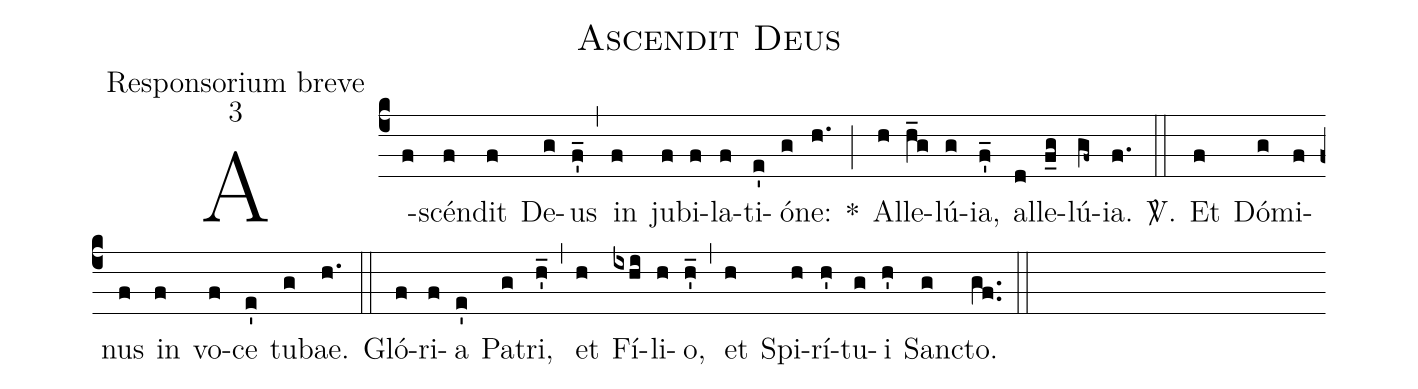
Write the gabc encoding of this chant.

name:Ascendit Deus;
office-part:Responsorium breve;
mode:3;
%%
(c4) A(f)scén(f)dit(f) De(g)us(f'_) (,) in(f) ju(f)bi(f)la(f)ti(e')ó(g)ne:(h.) *(;) Al(h)le(h_g)lú(g)ia,(f'_) al(d)le(f_g)lú(gf~)ia.(f.) <sp>V/</sp>.(::) Et(f) Dó(g)mi(f)nus(f) in(f) vo(f)ce(e') tu(g)bae.(h.) (::) Gló(f)ri(f)a(e') Pa(g)tri,(h'_) (,) et(h) Fí(ixhi)li(h)o,(h'_) (,) et(h) Spi(h)rí(h')tu(g)i(h') San(g)cto.(gf..) (::)
